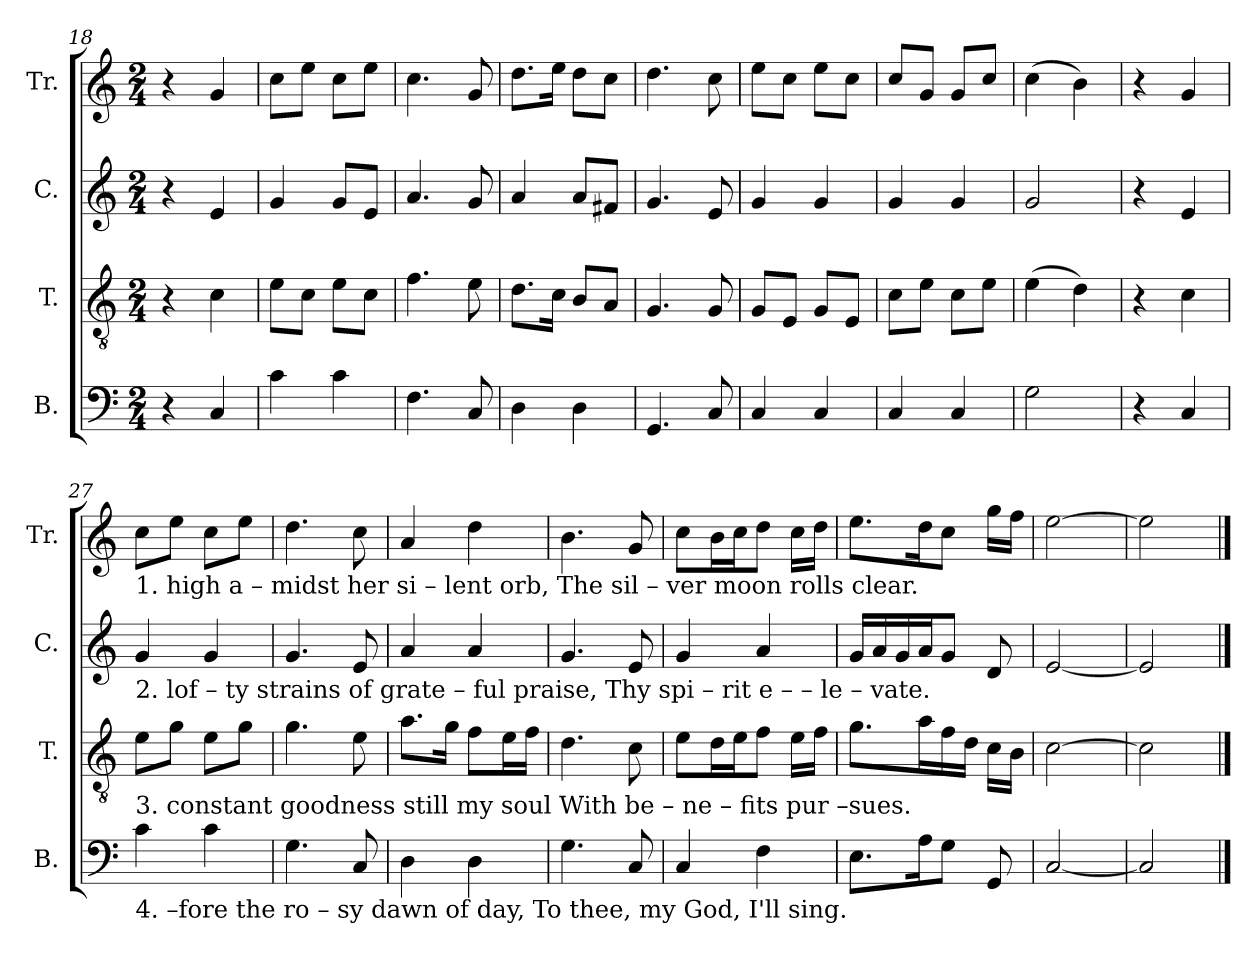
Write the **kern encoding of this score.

**kern	**kern	**kern	**kern
*part4	*part3	*part2	*part1
*staff4	*staff3	*staff2	*staff1
*I"B.	*I"T.	*I"C.	*I"Tr.
*I'B.	*I'T.	*I'C.	*I'Tr.
*clefF4	*clefGv2	*clefG2	*clefG2
*k[]	*k[]	*k[]	*k[]
*M2/4	*M2/4	*M2/4	*M2/4
=18	=18	=18	=18
4r	4r	4r	4r
4C/	4c\	4e/	4g/
=19	=19	=19	=19
4c\	8e\L	4g/	8cc\L
.	8c\J	.	8ee\J
4c\	8e\L	8g/L	8cc\L
.	8c\J	8e/J	8ee\J
=20	=20	=20	=20
4.F\	4.f\	4.a/	4.cc\
8C/	8e\	8g/	8g/
=21	=21	=21	=21
4D\	8.d\L	4a/	8.dd\L
.	16c\Jk	.	16ee\Jk
4D\	8B/L	8a/L	8dd\L
.	8A/J	8f#X/J	8cc\J
=22	=22	=22	=22
4.GG/	4.G/	4.g/	4.dd\
8C/	8G/	8e/	8cc\
=23	=23	=23	=23
4C/	8G/L	4g/	8ee\L
.	8E/J	.	8cc\J
4C/	8G/L	4g/	8ee\L
.	8E/J	.	8cc\J
=24	=24	=24	=24
4C/	8c\L	4g/	8cc/L
.	8e\J	.	8g/J
4C/	8c\L	4g/	8g/L
.	8e\J	.	8cc/J
=25	=25	=25	=25
2G\	(4e\	2g/	(4cc\
.	4d\)	.	4b\)
=26	=26	=26	=26
4r	4r	4r	4r
4C/	4c\	4e/	4g/
!!LO:LB:g=z
=27	=27	=27	=27
!	!	!	!LO:TX:b:t=1. high  a  –  midst her   si  –  lent         orb,   The  sil      –     ver    moon                rolls  clear.
!	!	!LO:TX:b:t=2. lof  – ty     strains of  grate – ful      praise, Thy  spi   –  rit           e       –       –      le   – vate.	!
!	!LO:TX:b:t=3. constant  goodness  still   my        soul  With be      –      ne  –  fits                    pur –sues.	!	!
!LO:TX:b:t=4. –fore  the   ro –  sy   dawn  of           day,    To   thee,     my          God,                   I'll     sing.	!	!	!
4c\	8e\L	4g/	8cc\L
.	8g\J	.	8ee\J
4c\	8e\L	4g/	8cc\L
.	8g\J	.	8ee\J
=28	=28	=28	=28
4.G\	4.g\	4.g/	4.dd\
8C/	8e\	8e/	8cc\
=29	=29	=29	=29
4D\	8.a\L	4a/	4a/
.	16g\Jk	.	.
4D\	8f\L	4a/	4dd\
.	16e\L	.	.
.	16f\JJ	.	.
=30	=30	=30	=30
4.G\	4.d\	4.g/	4.b\
8C/	8c\	8e/	8g/
=31	=31	=31	=31
4C/	8e\L	4g/	8cc\L
.	16d\L	.	16b\L
.	16e\J	.	16cc\J
4F\	8f\J	4a/	8dd\J
.	16e\LL	.	16cc\LL
.	16f\JJ	.	16dd\JJ
=32	=32	=32	=32
8.E\L	8.g\L	16g/LL	8.ee\L
.	.	16a/	.
.	.	16g/	.
16A\K	16a\L	16a/J	16dd\K
8G\J	16f\	8g/J	8cc\J
.	16d\JJ	.	.
8GG/	16c\LL	8d/	16gg\LL
.	16B\JJ	.	16ff\JJ
=33	=33	=33	=33
[2C/	[2c\	[2e/	[2ee\
=34	=34	=34	=34
2C/]	2c\]	2e/]	2ee\]
==	==	==	==
*-	*-	*-	*-
